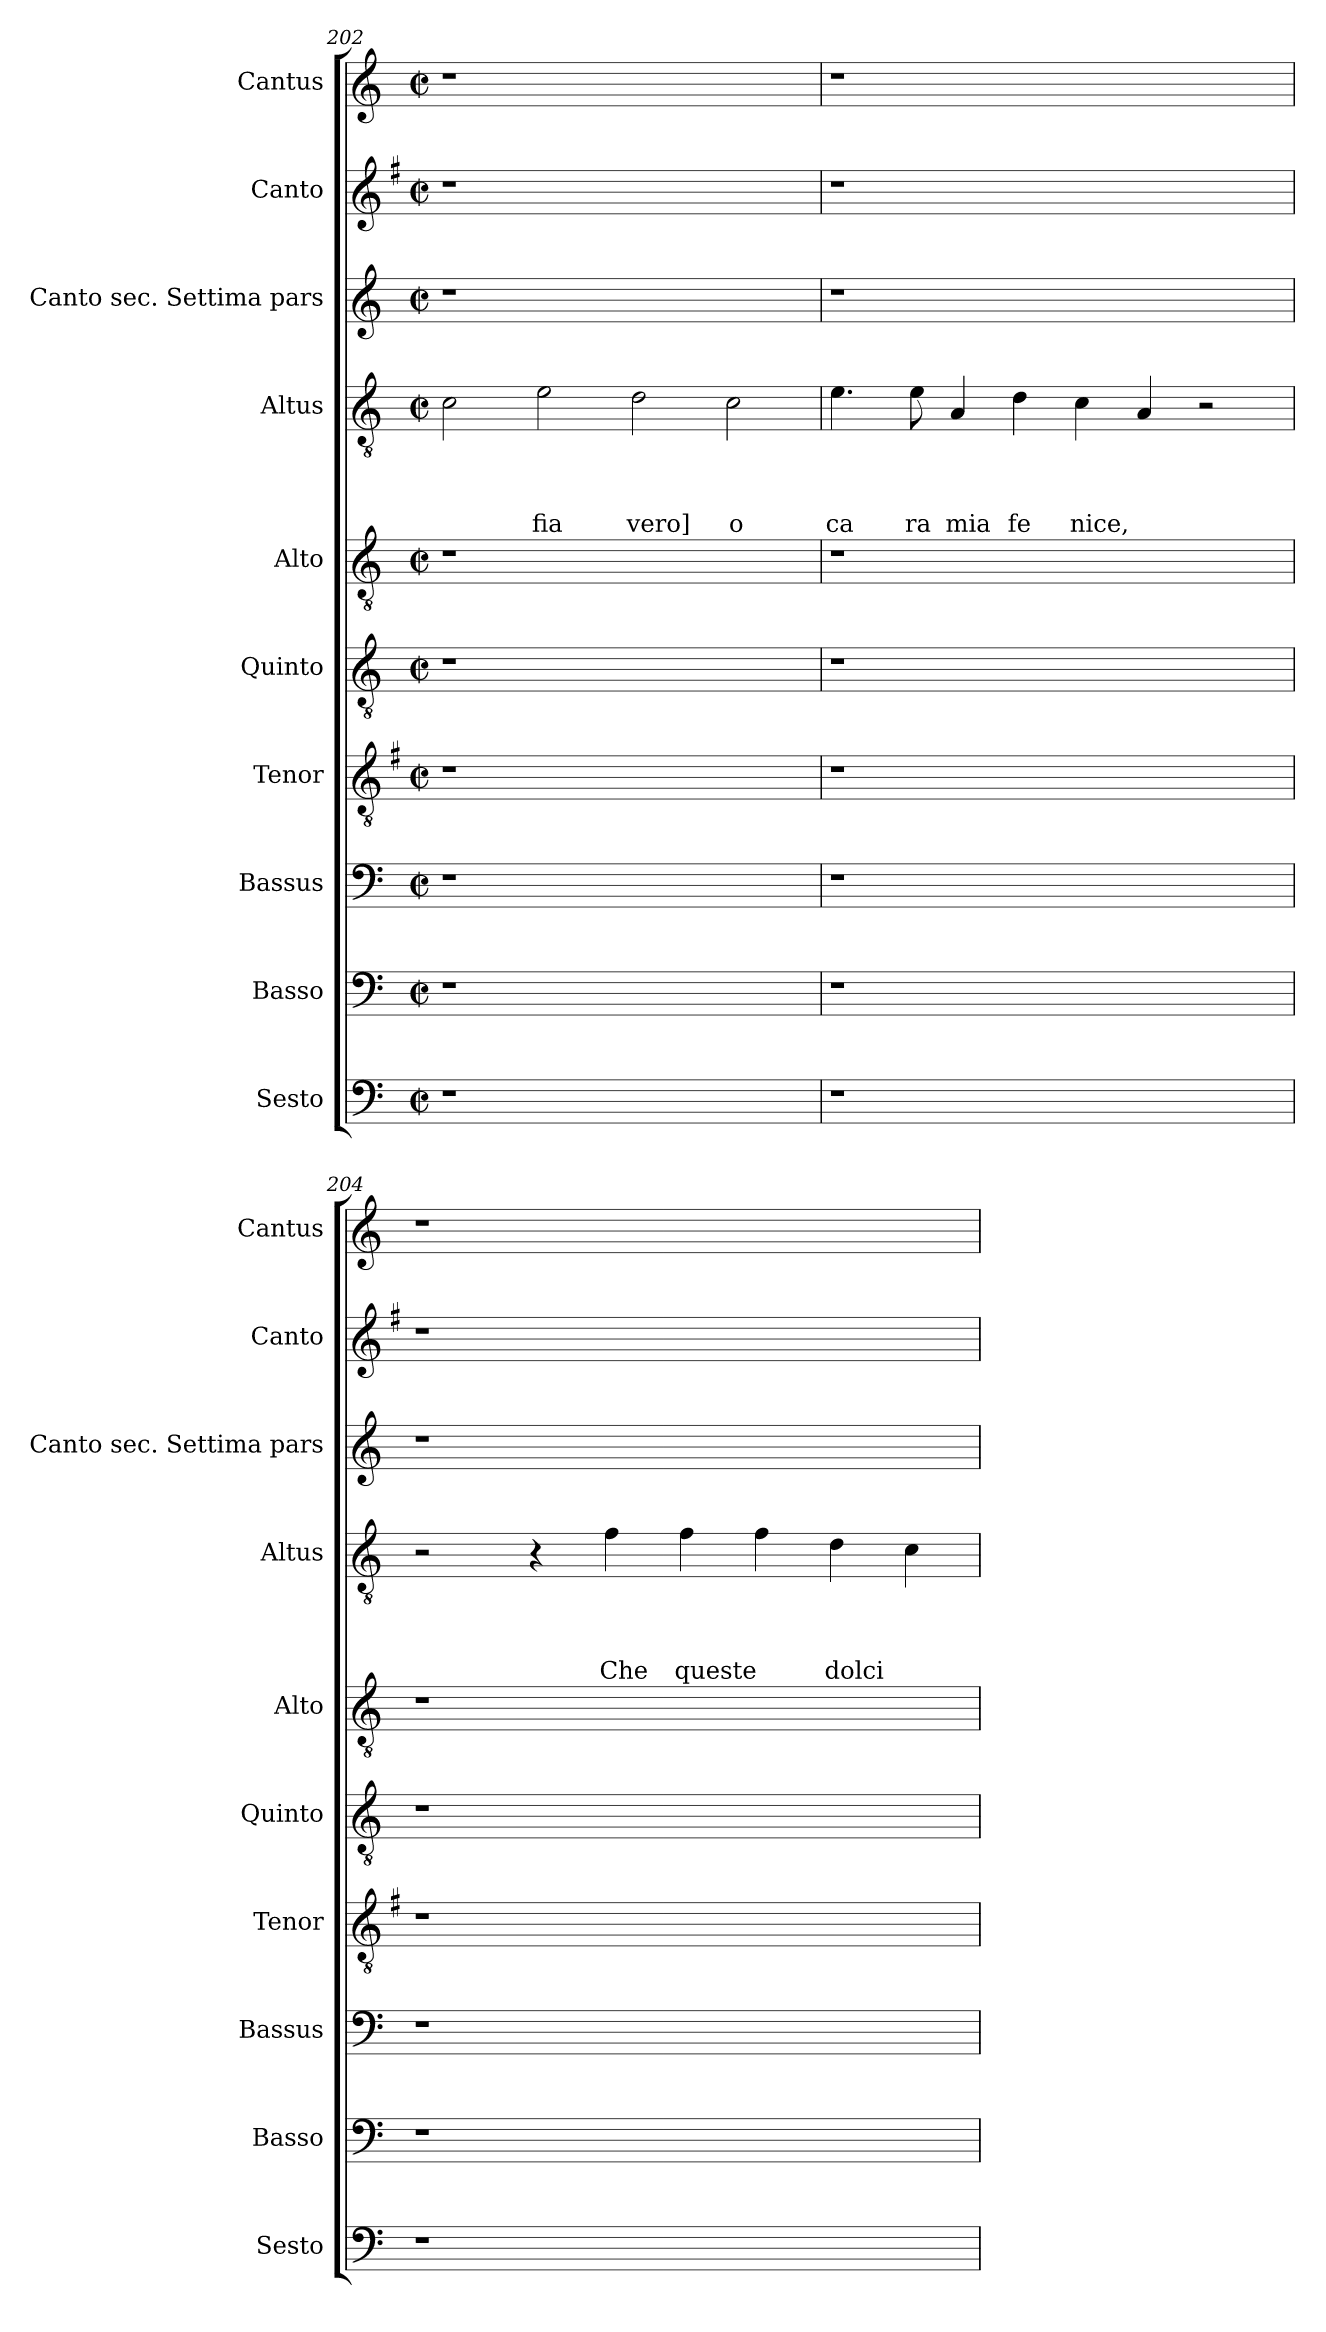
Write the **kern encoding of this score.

**kern	**kern	**kern	**kern	**kern	**kern	**kern	**text	**text	**text	**text	**kern	**kern	**kern
*part10	*part9	*part8	*part7	*part6	*part5	*part4	*part4	*part4	*part4	*part4	*part3	*part2	*part1
*staff10	*staff9	*staff8	*staff7	*staff6	*staff5	*staff4	*staff4	*staff4	*staff4	*staff4	*staff3	*staff2	*staff1
*I"Sesto	*I"Basso	*I"Bassus	*I"Tenor	*I"Quinto	*I"Alto	*I"Altus	*	*	*	*	*I"Canto sec. Settima pars	*I"Canto	*I"Cantus
*I'Sesto	*I'Basso	*I'Bassus	*I'Tenor	*I'Quinto	*I'Alto	*I'Altus	*	*	*	*	*I'Canto sec. Settima pars	*I'Canto	*I'Cantus
*clefF4	*clefF4	*clefF4	*clefGv2	*clefGv2	*clefGv2	*clefGv2	*	*	*	*	*clefG2	*clefG2	*clefG2
*k[]	*k[]	*k[]	*k[f#]	*k[]	*k[]	*k[]	*	*	*	*	*k[]	*k[f#]	*k[]
*C:	*C:	*C:	*G:	*C:	*C:	*C:	*	*	*	*	*C:	*G:	*C:
*M2/2	*M2/2	*M2/2	*M2/2	*M2/2	*M2/2	*M2/2	*	*	*	*	*M2/2	*M2/2	*M2/2
*met(c|)	*met(c|)	*met(c|)	*met(c|)	*met(c|)	*met(c|)	*met(c|)	*	*	*	*	*met(c|)	*met(c|)	*met(c|)
=202	=202	=202	=202	=202	=202	=202	=202	=202	=202	=202	=202	=202	=202
1r	1r	1r	1r	1r	1r	2c\	.	.	.	.	1r	1r	1r
!	!	!	!	!	!	!	!	!	!	!LO:LY:b	!	!	!
.	.	.	.	.	.	2e\	.	.	.	fia	.	.	.
!	!	!	!	!	!	!	!	!	!	!LO:LY:b	!	!	!
1ryy	1ryy	1ryy	1ryy	1ryy	1ryy	2d\	.	.	.	vero]	1ryy	1ryy	1ryy
!	!	!	!	!	!	!	!	!	!	!LO:LY:b	!	!	!
.	.	.	.	.	.	2c\	.	.	.	o	.	.	.
=203	=203	=203	=203	=203	=203	=203	=203	=203	=203	=203	=203	=203	=203
!	!	!	!	!	!	!	!	!	!	!LO:LY:b	!	!	!
1r	1r	1r	1r	1r	1r	4.e\	.	.	.	ca	1r	1r	1r
!	!	!	!	!	!	!	!	!	!	!LO:LY:b	!	!	!
.	.	.	.	.	.	8e\	.	.	.	ra	.	.	.
!	!	!	!	!	!	!	!	!	!	!LO:LY:b	!	!	!
.	.	.	.	.	.	4A/	.	.	.	mia	.	.	.
!	!	!	!	!	!	!	!	!	!	!LO:LY:b	!	!	!
.	.	.	.	.	.	4d\	.	.	.	fe	.	.	.
!	!	!	!	!	!	!	!	!	!	!LO:LY:b	!	!	!
1ryy	1ryy	1ryy	1ryy	1ryy	1ryy	4c\	.	.	.	nice,	1ryy	1ryy	1ryy
.	.	.	.	.	.	4A/	.	.	.	.	.	.	.
.	.	.	.	.	.	2r	.	.	.	.	.	.	.
=204	=204	=204	=204	=204	=204	=204	=204	=204	=204	=204	=204	=204	=204
1r	1r	1r	1r	1r	1r	2r	.	.	.	.	1r	1r	1r
.	.	.	.	.	.	4r	.	.	.	.	.	.	.
!	!	!	!	!	!	!	!	!	!	!LO:LY:b	!	!	!
.	.	.	.	.	.	4f\	.	.	.	Che	.	.	.
!	!	!	!	!	!	!	!	!	!	!LO:LY:b	!	!	!
1ryy	1ryy	1ryy	1ryy	1ryy	1ryy	4f\	.	.	.	queste	1ryy	1ryy	1ryy
.	.	.	.	.	.	4f\	.	.	.	.	.	.	.
!	!	!	!	!	!	!	!	!	!	!LO:LY:b	!	!	!
.	.	.	.	.	.	4d\	.	.	.	dolci	.	.	.
.	.	.	.	.	.	4c\	.	.	.	.	.	.	.
=	=	=	=	=	=	=	=	=	=	=	=	=	=
*-	*-	*-	*-	*-	*-	*-	*-	*-	*-	*-	*-	*-	*-
